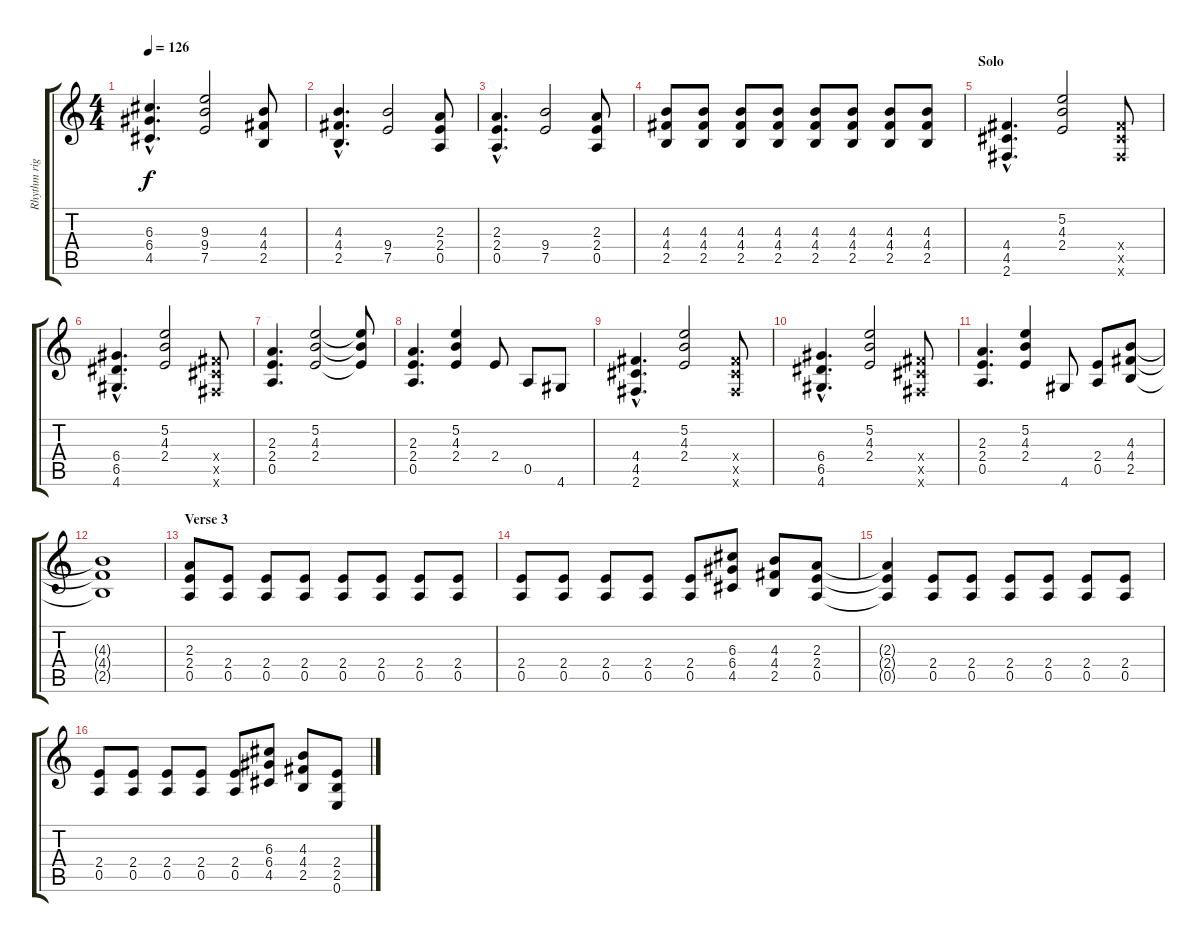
\track ("Rhythm right" "Rhythm rig") {instrument overdrivenguitar}
\staff {score tabs}
\tuning (E4 B3 G3 D3 A2 E2) {hide}
\ts (4 4)
\tempo 126
\clef g2
\ks c
(6.3{hac} 6.4{hac} 4.5{hac}).4{d dy f} (9.3 9.4 7.5).2 (4.3 4.4 2.5).8 |
(4.3{hac} 4.4{hac} 2.5{hac}).4{d} (9.4 7.5).2 (2.3 2.4 0.5).8 |
(2.3{hac} 2.4{hac} 0.5{hac}).4{d} (9.4 7.5).2 (2.3 2.4 0.5).8 |
(4.3 4.4 2.5).8 (4.3 4.4 2.5).8 (4.3 4.4 2.5).8 (4.3 4.4 2.5).8 (4.3 4.4 2.5).8 (4.3 4.4 2.5).8 (4.3 4.4 2.5).8 (4.3 4.4 2.5).8 |
\section ("" "Solo")
(4.4{hac} 4.5{hac} 2.6{hac}).4{d} (5.2 4.3 2.4).2 (4.4{x} 4.5{x} 2.6{x}).8 |
(6.4{hac} 6.5{hac} 4.6{hac}).4{d} (5.2 4.3 2.4).2 (4.4{x} 4.5{x} 2.6{x}).8 |
(2.3 2.4 0.5).4{d} (5.2 4.3 2.4).2 (5.2{t} 4.3{t} 2.4{t}).8 |
(2.3 2.4 0.5).4{d} (5.2 4.3 2.4).4 2.4.8 0.5.8 4.6.8 |
(4.4{hac} 4.5{hac} 2.6{hac}).4{d} (5.2 4.3 2.4).2 (4.4{x} 4.5{x} 2.6{x}).8 |
(6.4{hac} 6.5{hac} 4.6{hac}).4{d} (5.2 4.3 2.4).2 (4.4{x} 4.5{x} 2.6{x}).8 |
(2.3 2.4 0.5).4{d} (5.2 4.3 2.4).4 4.6.8 (2.4 0.5).8 (4.3 4.4 2.5).8 |
(4.3{t} 4.4{t} 2.5{t}).1 |
\section ("" "Verse 3")
(2.3 2.4 0.5).8 (2.4 0.5).8 (2.4 0.5).8 (2.4 0.5).8 (2.4 0.5).8 (2.4 0.5).8 (2.4 0.5).8 (2.4 0.5).8 |
(2.4 0.5).8 (2.4 0.5).8 (2.4 0.5).8 (2.4 0.5).8 (2.4 0.5).8 (6.3 6.4 4.5).8 (4.3 4.4 2.5).8 (2.3 2.4 0.5).8 |
(2.3{t} 2.4{t} 0.5{t}).4 (2.4 0.5).8 (2.4 0.5).8 (2.4 0.5).8 (2.4 0.5).8 (2.4 0.5).8 (2.4 0.5).8 |
(2.4 0.5).8 (2.4 0.5).8 (2.4 0.5).8 (2.4 0.5).8 (2.4 0.5).8 (6.3 6.4 4.5).8 (4.3 4.4 2.5).8 (2.4 2.5 0.6).8
